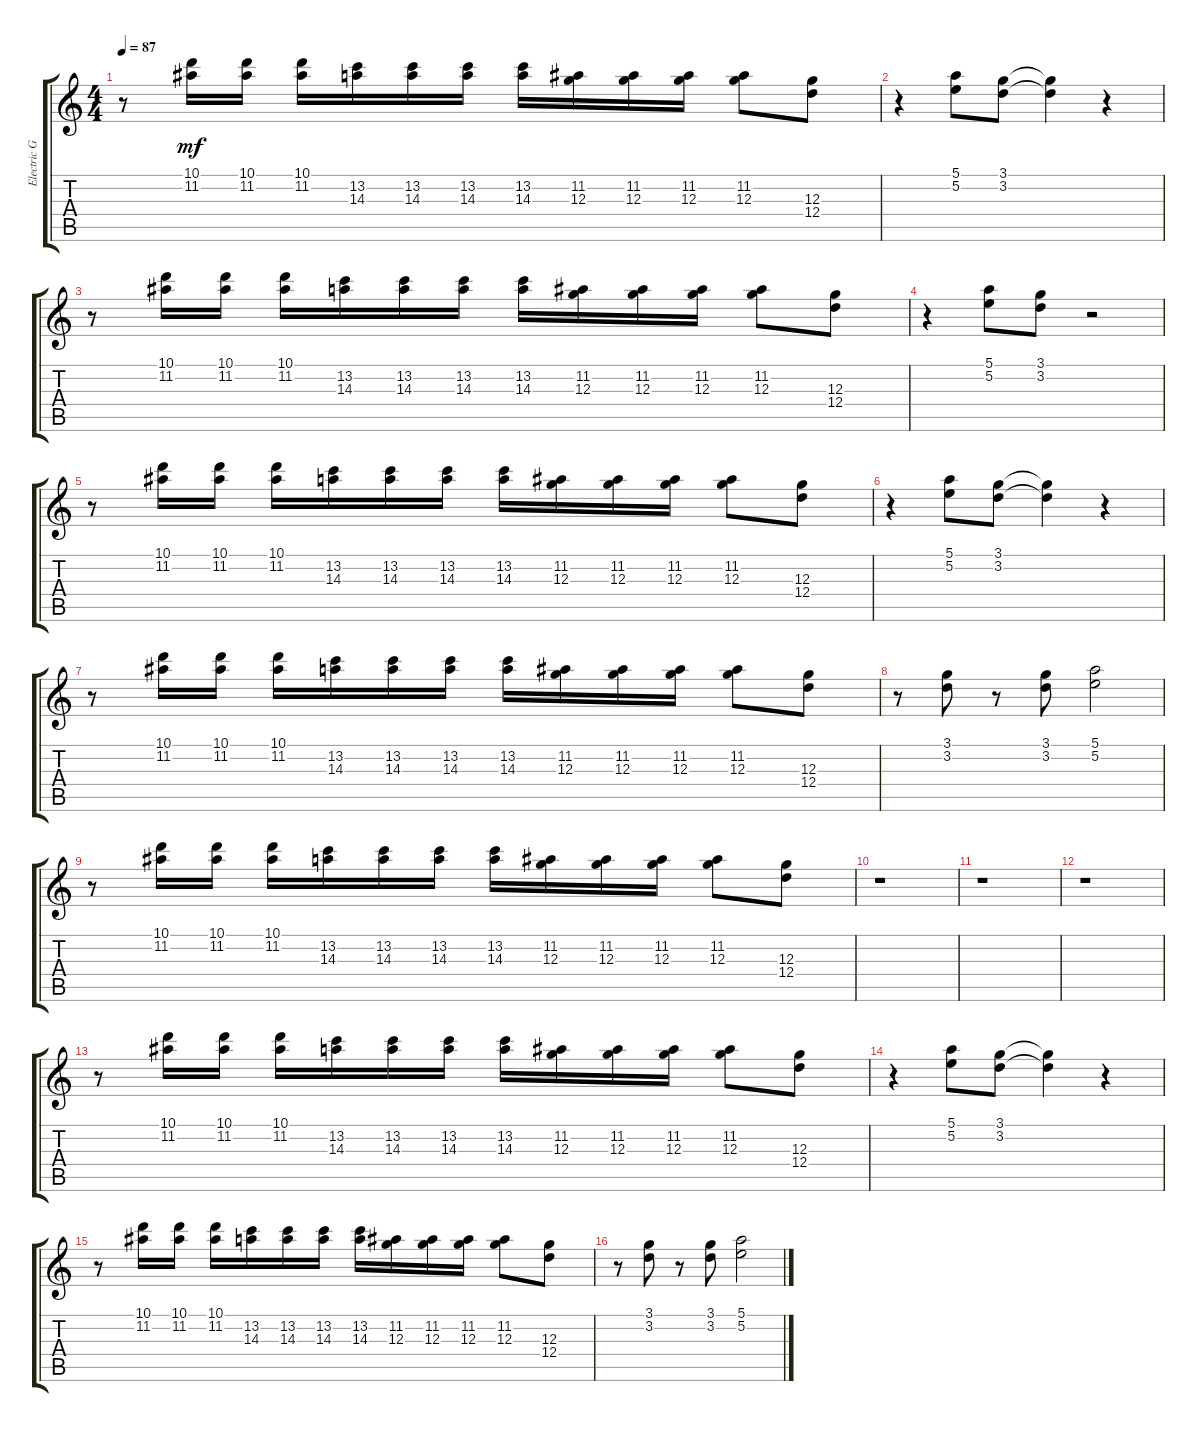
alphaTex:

\track ("Electric Guitar (clean)" "Electric G") {instrument electricguitarclean}
\staff {score tabs}
\tuning (E4 B3 G3 D3 A2 E2) {hide}
\ts (4 4)
\tempo 87
\clef g2
\ks aminor
r.8{dy mf} (10.1 11.2).16 (10.1 11.2).16 (10.1 11.2).16 (13.2 14.3).16 (13.2 14.3).16 (13.2 14.3).16 (13.2 14.3).16 (11.2 12.3).16 (11.2 12.3).16 (11.2 12.3).16 (11.2 12.3).8 (12.3 12.4).8 |
r.4 (5.1 5.2).8 (3.1 3.2).8 (3.1{t} 3.2{t}).4 r.4 |
r.8 (10.1 11.2).16 (10.1 11.2).16 (10.1 11.2).16 (13.2 14.3).16 (13.2 14.3).16 (13.2 14.3).16 (13.2 14.3).16 (11.2 12.3).16 (11.2 12.3).16 (11.2 12.3).16 (11.2 12.3).8 (12.3 12.4).8 |
r.4 (5.1 5.2).8 (3.1 3.2).8 r.2 |
r.8 (10.1 11.2).16 (10.1 11.2).16 (10.1 11.2).16 (13.2 14.3).16 (13.2 14.3).16 (13.2 14.3).16 (13.2 14.3).16 (11.2 12.3).16 (11.2 12.3).16 (11.2 12.3).16 (11.2 12.3).8 (12.3 12.4).8 |
r.4 (5.1 5.2).8 (3.1 3.2).8 (3.1{t} 3.2{t}).4 r.4 |
r.8 (10.1 11.2).16 (10.1 11.2).16 (10.1 11.2).16 (13.2 14.3).16 (13.2 14.3).16 (13.2 14.3).16 (13.2 14.3).16 (11.2 12.3).16 (11.2 12.3).16 (11.2 12.3).16 (11.2 12.3).8 (12.3 12.4).8 |
r.8 (3.1 3.2).8 r.8 (3.1 3.2).8 (5.1 5.2).2 |
r.8 (10.1 11.2).16 (10.1 11.2).16 (10.1 11.2).16 (13.2 14.3).16 (13.2 14.3).16 (13.2 14.3).16 (13.2 14.3).16 (11.2 12.3).16 (11.2 12.3).16 (11.2 12.3).16 (11.2 12.3).8 (12.3 12.4).8 |
r.1 |
r.1 |
r.1 |
r.8 (10.1 11.2).16 (10.1 11.2).16 (10.1 11.2).16 (13.2 14.3).16 (13.2 14.3).16 (13.2 14.3).16 (13.2 14.3).16 (11.2 12.3).16 (11.2 12.3).16 (11.2 12.3).16 (11.2 12.3).8 (12.3 12.4).8 |
r.4 (5.1 5.2).8 (3.1 3.2).8 (3.1{t} 3.2{t}).4 r.4 |
r.8 (10.1 11.2).16 (10.1 11.2).16 (10.1 11.2).16 (13.2 14.3).16 (13.2 14.3).16 (13.2 14.3).16 (13.2 14.3).16 (11.2 12.3).16 (11.2 12.3).16 (11.2 12.3).16 (11.2 12.3).8 (12.3 12.4).8 |
r.8 (3.1 3.2).8 r.8 (3.1 3.2).8 (5.1 5.2).2
